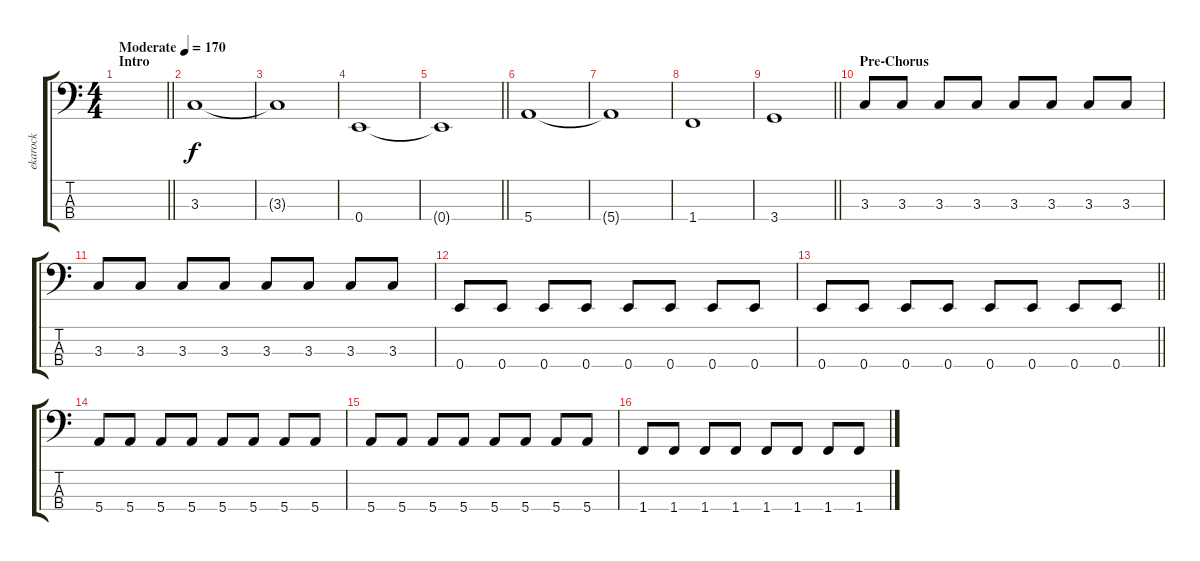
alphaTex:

\track ("ekarock" "ekarock") {instrument electricbassfinger}
\staff {score tabs}
\tuning (G2 D2 A1 E1) {hide}
\ts (4 4)
\section ("" "Intro")
\tempo (170 "Moderate")
\clef f4
\barLineRight lightlight
\ks c
|
3.3.1 |
3.3{t}.1 |
0.4.1 |
\barLineRight lightlight
0.4{t}.1 |
5.4.1 |
5.4{t}.1 |
1.4.1 |
\barLineRight lightlight
3.4.1 |
\section ("" "Pre-Chorus")
3.3.8 3.3.8 3.3.8 3.3.8 3.3.8 3.3.8 3.3.8 3.3.8 |
3.3.8 3.3.8 3.3.8 3.3.8 3.3.8 3.3.8 3.3.8 3.3.8 |
0.4.8 0.4.8 0.4.8 0.4.8 0.4.8 0.4.8 0.4.8 0.4.8 |
\barLineRight lightlight
0.4.8 0.4.8 0.4.8 0.4.8 0.4.8 0.4.8 0.4.8 0.4.8 |
5.4.8 5.4.8 5.4.8 5.4.8 5.4.8 5.4.8 5.4.8 5.4.8 |
5.4.8 5.4.8 5.4.8 5.4.8 5.4.8 5.4.8 5.4.8 5.4.8 |
1.4.8 1.4.8 1.4.8 1.4.8 1.4.8 1.4.8 1.4.8 1.4.8
